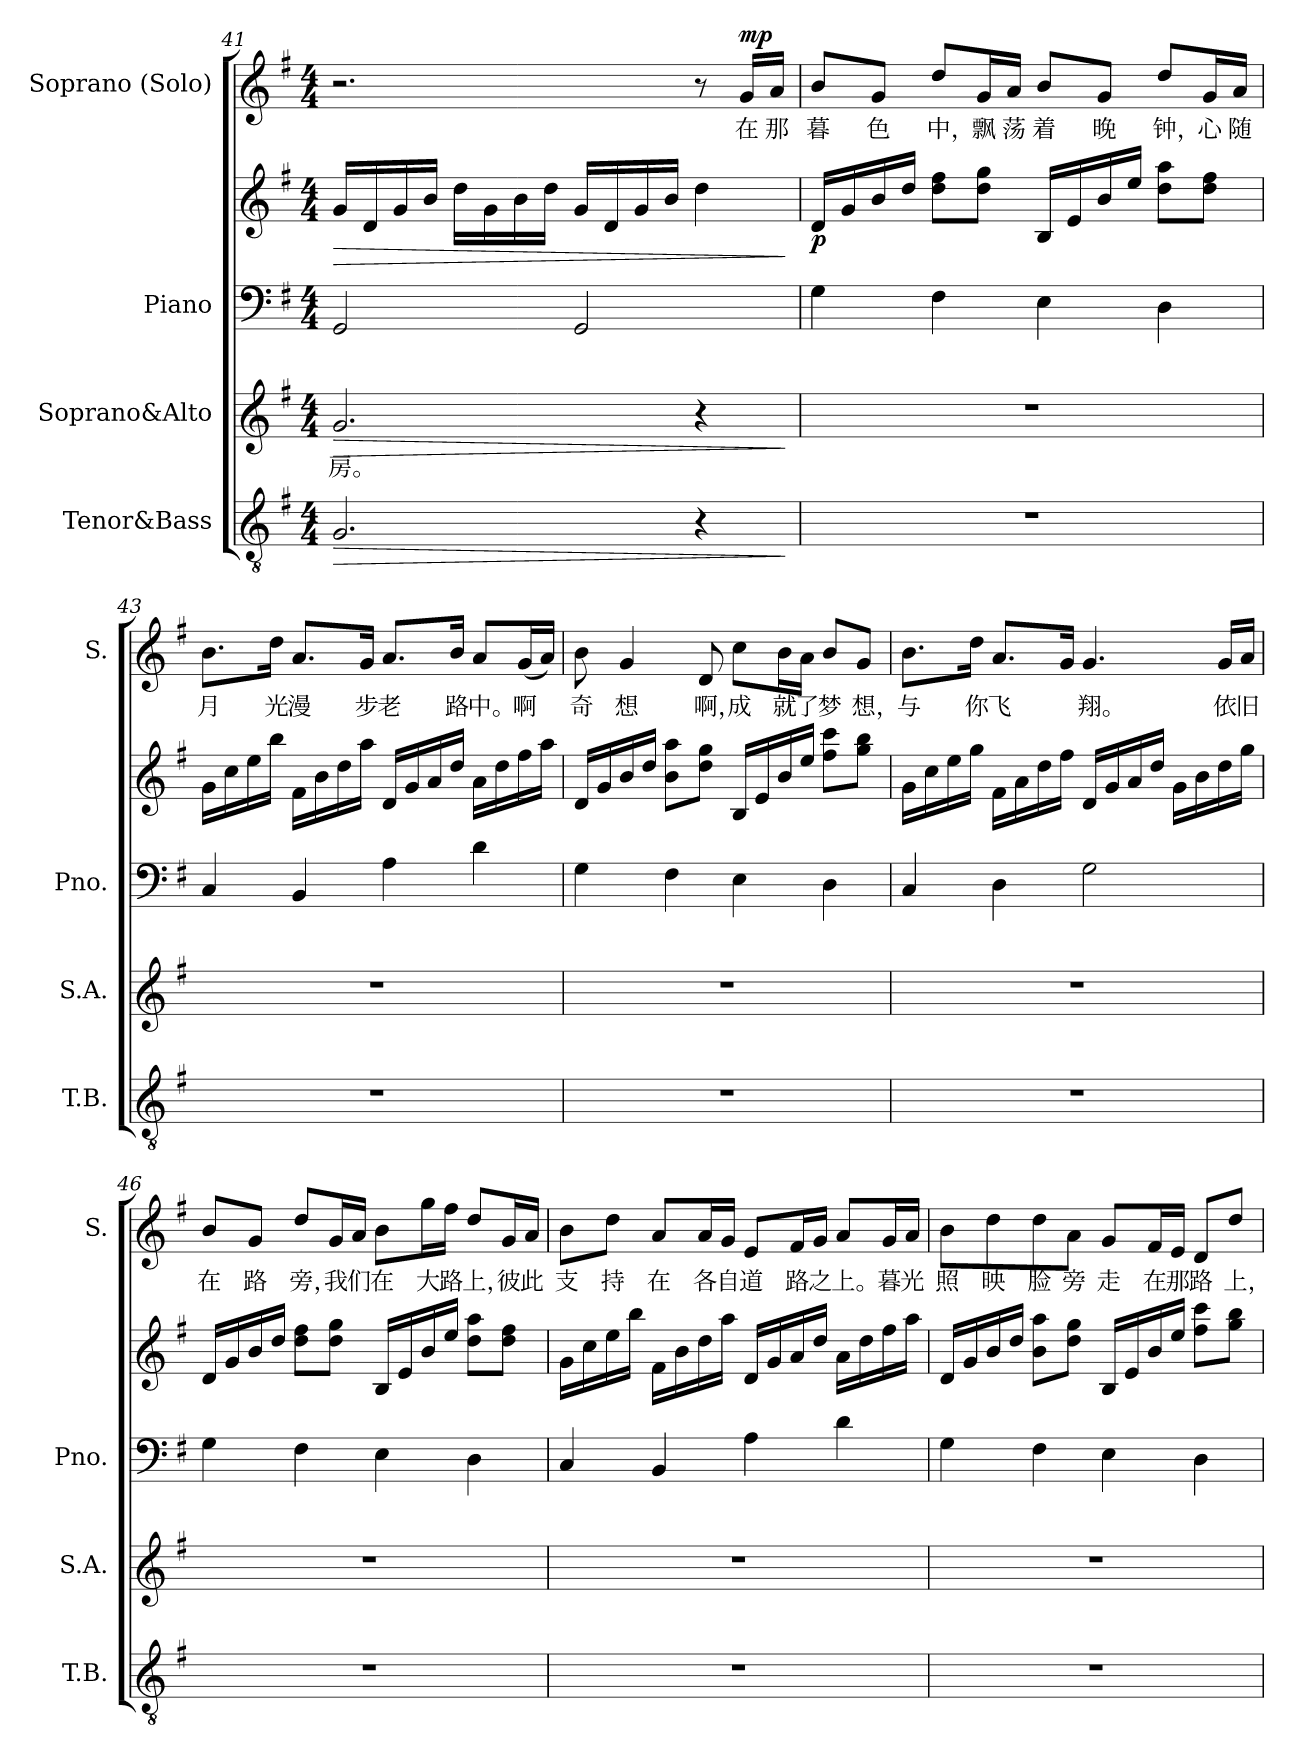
**kern	**dynam	**kern	**text	**dynam	**kern	**kern	**dynam	**kern	**text	**dynam
*part4	*part4	*part3	*part3	*part3	*part2	*part2	*part2	*part1	*part1	*part1
*staff5	*staff5	*staff4	*staff4	*staff4	*staff3	*staff2	*staff2/3	*staff1	*staff1	*staff1
*I"Tenor&amp;Bass	*	*I"Soprano&amp;Alto	*	*	*I"Piano	*	*	*I"Soprano (Solo)	*	*
*I'T.B.	*	*I'S.A.	*	*	*I'Pno.	*	*	*I'S.	*	*
*clefGv2	*	*clefG2	*	*	*clefF4	*clefG2	*	*clefG2	*	*
*k[f#]	*	*k[f#]	*	*	*k[f#]	*k[f#]	*	*k[f#]	*	*
*M4/4	*	*M4/4	*	*	*M4/4	*M4/4	*	*M4/4	*	*
=41	=41	=41	=41	=41	=41	=41	=41	=41	=41	=41
!	!LO:HP:b	!	!LO:LY:b	!LO:HP:b	!	!	!LO:HP:b	!	!	!
2.G/	>	2.g/	房。	>	2GG/	16g/LL	>	2.r	.	.
.	.	.	.	.	.	16d/	.	.	.	.
.	.	.	.	.	.	16g/	.	.	.	.
.	.	.	.	.	.	16b/JJ	.	.	.	.
.	.	.	.	.	.	16dd\LL	.	.	.	.
.	.	.	.	.	.	16g\	.	.	.	.
.	.	.	.	.	.	16b\	.	.	.	.
.	.	.	.	.	.	16dd\JJ	.	.	.	.
.	.	.	.	.	2GG/	16g/LL	.	.	.	.
.	.	.	.	.	.	16d/	.	.	.	.
.	.	.	.	.	.	16g/	.	.	.	.
.	.	.	.	.	.	16b/JJ	.	.	.	.
4r	.	4r	.	.	.	4dd\	.	8r	.	.
!	!	!	!	!	!	!	!	!	!LO:LY:b	!LO:DY:b
.	.	.	.	.	.	.	.	16g/LL	在	mp
!	!	!	!	!	!	!	!	!	!LO:LY:b	!
.	.	.	.	.	.	.	.	16a/JJ	那	.
.	]	.	.	]	.	.	]	.	.	.
!!LO:LB:g=z
=42	=42	=42	=42	=42	=42	=42	=42	=42	=42	=42
!	!	!	!	!	!	!	!LO:DY:b	!	!LO:LY:b	!
1r	.	1r	.	.	4G\	16d/LL	p	8b/L	暮	.
.	.	.	.	.	.	16g/	.	.	.	.
!	!	!	!	!	!	!	!	!	!LO:LY:b	!
.	.	.	.	.	.	16b/	.	8g/J	色	.
.	.	.	.	.	.	16dd/JJ	.	.	.	.
!	!	!	!	!	!	!	!	!	!LO:LY:b	!
.	.	.	.	.	4F#\	8dd\ 8ff#\L	.	8dd/L	中，	.
!	!	!	!	!	!	!	!	!	!LO:LY:b	!
.	.	.	.	.	.	8dd\ 8gg\J	.	16g/L	飘	.
!	!	!	!	!	!	!	!	!	!LO:LY:b	!
.	.	.	.	.	.	.	.	16a/JJ	荡	.
!	!	!	!	!	!	!	!	!	!LO:LY:b	!
.	.	.	.	.	4E\	16B/LL	.	8b/L	着	.
.	.	.	.	.	.	16e/	.	.	.	.
!	!	!	!	!	!	!	!	!	!LO:LY:b	!
.	.	.	.	.	.	16b/	.	8g/J	晚	.
.	.	.	.	.	.	16ee/JJ	.	.	.	.
!	!	!	!	!	!	!	!	!	!LO:LY:b	!
.	.	.	.	.	4D\	8dd\ 8aa\L	.	8dd/L	钟，	.
!	!	!	!	!	!	!	!	!	!LO:LY:b	!
.	.	.	.	.	.	8dd\ 8ff#\J	.	16g/L	心	.
!	!	!	!	!	!	!	!	!	!LO:LY:b	!
.	.	.	.	.	.	.	.	16a/JJ	随	.
=43	=43	=43	=43	=43	=43	=43	=43	=43	=43	=43
!	!	!	!	!	!	!	!	!	!LO:LY:b	!
1r	.	1r	.	.	4C/	16g\LL	.	8.b\L	月	.
.	.	.	.	.	.	16cc\	.	.	.	.
.	.	.	.	.	.	16ee\	.	.	.	.
!	!	!	!	!	!	!	!	!	!LO:LY:b	!
.	.	.	.	.	.	16bb\JJ	.	16dd\Jk	光	.
!	!	!	!	!	!	!	!	!	!LO:LY:b	!
.	.	.	.	.	4BB/	16f#\LL	.	8.a/L	漫	.
.	.	.	.	.	.	16b\	.	.	.	.
.	.	.	.	.	.	16dd\	.	.	.	.
!	!	!	!	!	!	!	!	!	!LO:LY:b	!
.	.	.	.	.	.	16aa\JJ	.	16g/Jk	步	.
!	!	!	!	!	!	!	!	!	!LO:LY:b	!
.	.	.	.	.	4A\	16d/LL	.	8.a/L	老	.
.	.	.	.	.	.	16g/	.	.	.	.
.	.	.	.	.	.	16a/	.	.	.	.
!	!	!	!	!	!	!	!	!	!LO:LY:b	!
.	.	.	.	.	.	16dd/JJ	.	16b/Jk	路	.
!	!	!	!	!	!	!	!	!	!LO:LY:b	!
.	.	.	.	.	4d\	16a\LL	.	8a/L	中。	.
.	.	.	.	.	.	16dd\	.	.	.	.
!	!	!	!	!	!	!	!	!	!LO:LY:b	!
.	.	.	.	.	.	16ff#\	.	(16g/L	啊	.
.	.	.	.	.	.	16aa\JJ	.	16a/JJ)	.	.
!!LO:PB:g=z
=44	=44	=44	=44	=44	=44	=44	=44	=44	=44	=44
!	!	!	!	!	!	!	!	!	!LO:LY:b	!
1r	.	1r	.	.	4G\	16d/LL	.	8b\	奇	.
.	.	.	.	.	.	16g/	.	.	.	.
!	!	!	!	!	!	!	!	!	!LO:LY:b	!
.	.	.	.	.	.	16b/	.	4g/	想	.
.	.	.	.	.	.	16dd/JJ	.	.	.	.
.	.	.	.	.	4F#\	8b\ 8aa\L	.	.	.	.
!	!	!	!	!	!	!	!	!	!LO:LY:b	!
.	.	.	.	.	.	8dd\ 8gg\J	.	8d/	啊，	.
!	!	!	!	!	!	!	!	!	!LO:LY:b	!
.	.	.	.	.	4E\	16B/LL	.	8cc\L	成	.
.	.	.	.	.	.	16e/	.	.	.	.
!	!	!	!	!	!	!	!	!	!LO:LY:b	!
.	.	.	.	.	.	16b/	.	16b\L	就	.
!	!	!	!	!	!	!	!	!	!LO:LY:b	!
.	.	.	.	.	.	16ee/JJ	.	16a\JJ	了	.
!	!	!	!	!	!	!	!	!	!LO:LY:b	!
.	.	.	.	.	4D\	8ff#\ 8ccc\L	.	8b/L	梦	.
!	!	!	!	!	!	!	!	!	!LO:LY:b	!
.	.	.	.	.	.	8gg\ 8bb\J	.	8g/J	想，	.
=45	=45	=45	=45	=45	=45	=45	=45	=45	=45	=45
!	!	!	!	!	!	!	!	!	!LO:LY:b	!
1r	.	1r	.	.	4C/	16g\LL	.	8.b\L	与	.
.	.	.	.	.	.	16cc\	.	.	.	.
.	.	.	.	.	.	16ee\	.	.	.	.
!	!	!	!	!	!	!	!	!	!LO:LY:b	!
.	.	.	.	.	.	16gg\JJ	.	16dd\Jk	你	.
!	!	!	!	!	!	!	!	!	!LO:LY:b	!
.	.	.	.	.	4D\	16f#\LL	.	8.a/L	飞	.
.	.	.	.	.	.	16a\	.	.	.	.
.	.	.	.	.	.	16dd\	.	.	.	.
.	.	.	.	.	.	16ff#\JJ	.	16g/Jk	.	.
!	!	!	!	!	!	!	!	!	!LO:LY:b	!
.	.	.	.	.	2G\	16d/LL	.	4.g/	翔。	.
.	.	.	.	.	.	16g/	.	.	.	.
.	.	.	.	.	.	16a/	.	.	.	.
.	.	.	.	.	.	16dd/JJ	.	.	.	.
.	.	.	.	.	.	16g\LL	.	.	.	.
.	.	.	.	.	.	16b\	.	.	.	.
!	!	!	!	!	!	!	!	!	!LO:LY:b	!
.	.	.	.	.	.	16dd\	.	16g/LL	依	.
!	!	!	!	!	!	!	!	!	!LO:LY:b	!
.	.	.	.	.	.	16gg\JJ	.	16a/JJ	旧	.
!!LO:LB:g=z
=46	=46	=46	=46	=46	=46	=46	=46	=46	=46	=46
!	!	!	!	!	!	!	!	!	!LO:LY:b	!
1r	.	1r	.	.	4G\	16d/LL	.	8b/L	在	.
.	.	.	.	.	.	16g/	.	.	.	.
!	!	!	!	!	!	!	!	!	!LO:LY:b	!
.	.	.	.	.	.	16b/	.	8g/J	路	.
.	.	.	.	.	.	16dd/JJ	.	.	.	.
!	!	!	!	!	!	!	!	!	!LO:LY:b	!
.	.	.	.	.	4F#\	8dd\ 8ff#\L	.	8dd/L	旁，	.
!	!	!	!	!	!	!	!	!	!LO:LY:b	!
.	.	.	.	.	.	8dd\ 8gg\J	.	16g/L	我	.
!	!	!	!	!	!	!	!	!	!LO:LY:b	!
.	.	.	.	.	.	.	.	16a/JJ	们	.
!	!	!	!	!	!	!	!	!	!LO:LY:b	!
.	.	.	.	.	4E\	16B/LL	.	8b\L	在	.
.	.	.	.	.	.	16e/	.	.	.	.
!	!	!	!	!	!	!	!	!	!LO:LY:b	!
.	.	.	.	.	.	16b/	.	16gg\L	大	.
!	!	!	!	!	!	!	!	!	!LO:LY:b	!
.	.	.	.	.	.	16ee/JJ	.	16ff#\JJ	路	.
!	!	!	!	!	!	!	!	!	!LO:LY:b	!
.	.	.	.	.	4D\	8dd\ 8aa\L	.	8dd/L	上，	.
!	!	!	!	!	!	!	!	!	!LO:LY:b	!
.	.	.	.	.	.	8dd\ 8ff#\J	.	16g/L	彼	.
!	!	!	!	!	!	!	!	!	!LO:LY:b	!
.	.	.	.	.	.	.	.	16a/JJ	此	.
=47	=47	=47	=47	=47	=47	=47	=47	=47	=47	=47
!	!	!	!	!	!	!	!	!	!LO:LY:b	!
1r	.	1r	.	.	4C/	16g\LL	.	8b\L	支	.
.	.	.	.	.	.	16cc\	.	.	.	.
!	!	!	!	!	!	!	!	!	!LO:LY:b	!
.	.	.	.	.	.	16ee\	.	8dd\J	持	.
.	.	.	.	.	.	16bb\JJ	.	.	.	.
!	!	!	!	!	!	!	!	!	!LO:LY:b	!
.	.	.	.	.	4BB/	16f#\LL	.	8a/L	在	.
.	.	.	.	.	.	16b\	.	.	.	.
!	!	!	!	!	!	!	!	!	!LO:LY:b	!
.	.	.	.	.	.	16dd\	.	16a/L	各	.
!	!	!	!	!	!	!	!	!	!LO:LY:b	!
.	.	.	.	.	.	16aa\JJ	.	16g/JJ	自	.
!	!	!	!	!	!	!	!	!	!LO:LY:b	!
.	.	.	.	.	4A\	16d/LL	.	8e/L	道	.
.	.	.	.	.	.	16g/	.	.	.	.
!	!	!	!	!	!	!	!	!	!LO:LY:b	!
.	.	.	.	.	.	16a/	.	16f#/L	路	.
!	!	!	!	!	!	!	!	!	!LO:LY:b	!
.	.	.	.	.	.	16dd/JJ	.	16g/JJ	之	.
!	!	!	!	!	!	!	!	!	!LO:LY:b	!
.	.	.	.	.	4d\	16a\LL	.	8a/L	上。	.
.	.	.	.	.	.	16dd\	.	.	.	.
!	!	!	!	!	!	!	!	!	!LO:LY:b	!
.	.	.	.	.	.	16ff#\	.	16g/L	暮	.
!	!	!	!	!	!	!	!	!	!LO:LY:b	!
.	.	.	.	.	.	16aa\JJ	.	16a/JJ	光	.
!!LO:LB:g=z
=48	=48	=48	=48	=48	=48	=48	=48	=48	=48	=48
!	!	!	!	!	!	!	!	!	!LO:LY:b	!
1r	.	1r	.	.	4G\	16d/LL	.	8b\L	照	.
.	.	.	.	.	.	16g/	.	.	.	.
!	!	!	!	!	!	!	!	!	!LO:LY:b	!
.	.	.	.	.	.	16b/	.	8dd\	映	.
.	.	.	.	.	.	16dd/JJ	.	.	.	.
!	!	!	!	!	!	!	!	!	!LO:LY:b	!
.	.	.	.	.	4F#\	8b\ 8aa\L	.	8dd\	脸	.
!	!	!	!	!	!	!	!	!	!LO:LY:b	!
.	.	.	.	.	.	8dd\ 8gg\J	.	8a\J	旁	.
!	!	!	!	!	!	!	!	!	!LO:LY:b	!
.	.	.	.	.	4E\	16B/LL	.	8g/L	走	.
.	.	.	.	.	.	16e/	.	.	.	.
!	!	!	!	!	!	!	!	!	!LO:LY:b	!
.	.	.	.	.	.	16b/	.	16f#/L	在	.
!	!	!	!	!	!	!	!	!	!LO:LY:b	!
.	.	.	.	.	.	16ee/JJ	.	16e/JJ	那	.
!	!	!	!	!	!	!	!	!	!LO:LY:b	!
.	.	.	.	.	4D\	8ff#\ 8ccc\L	.	8d/L	路	.
!	!	!	!	!	!	!	!	!	!LO:LY:b	!
.	.	.	.	.	.	8gg\ 8bb\J	.	8dd/J	上，	.
=	=	=	=	=	=	=	=	=	=	=
*-	*-	*-	*-	*-	*-	*-	*-	*-	*-	*-
